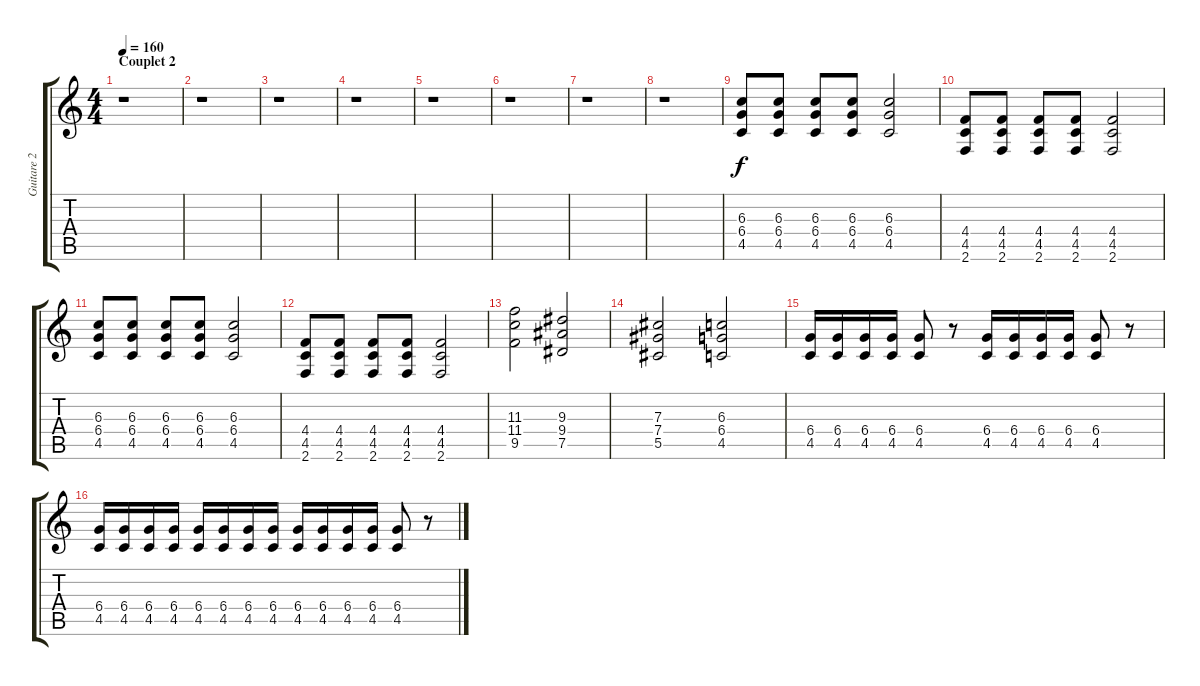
\track ("Guitare 2" "Guitare 2") {instrument distortionguitar}
\staff {score tabs}
\tuning (Eb4 Bb3 Gb3 Db3 Ab2 Eb2) {hide}
\ts (4 4)
\section ("" "Couplet 2")
\tempo 160
\clef g2
\ks c
r.1{dy f} |
r.1 |
r.1 |
r.1 |
r.1 |
r.1 |
r.1 |
r.1 |
(6.3 6.4 4.5).8 (6.3 6.4 4.5).8 (6.3 6.4 4.5).8 (6.3 6.4 4.5).8 (6.3 6.4 4.5).2 |
(4.4 4.5 2.6).8 (4.4 4.5 2.6).8 (4.4 4.5 2.6).8 (4.4 4.5 2.6).8 (4.4 4.5 2.6).2 |
(6.3 6.4 4.5).8 (6.3 6.4 4.5).8 (6.3 6.4 4.5).8 (6.3 6.4 4.5).8 (6.3 6.4 4.5).2 |
(4.4 4.5 2.6).8 (4.4 4.5 2.6).8 (4.4 4.5 2.6).8 (4.4 4.5 2.6).8 (4.4 4.5 2.6).2 |
(11.3 11.4 9.5).2 (9.3 9.4 7.5).2 |
(7.3 7.4 5.5).2 (6.3 6.4 4.5).2 |
(6.4 4.5).16 (6.4 4.5).16 (6.4 4.5).16 (6.4 4.5).16 (6.4 4.5).8 r.8 (6.4 4.5).16 (6.4 4.5).16 (6.4 4.5).16 (6.4 4.5).16 (6.4 4.5).8 r.8 |
(6.4 4.5).16 (6.4 4.5).16 (6.4 4.5).16 (6.4 4.5).16 (6.4 4.5).16 (6.4 4.5).16 (6.4 4.5).16 (6.4 4.5).16 (6.4 4.5).16 (6.4 4.5).16 (6.4 4.5).16 (6.4 4.5).16 (6.4 4.5).8 r.8
